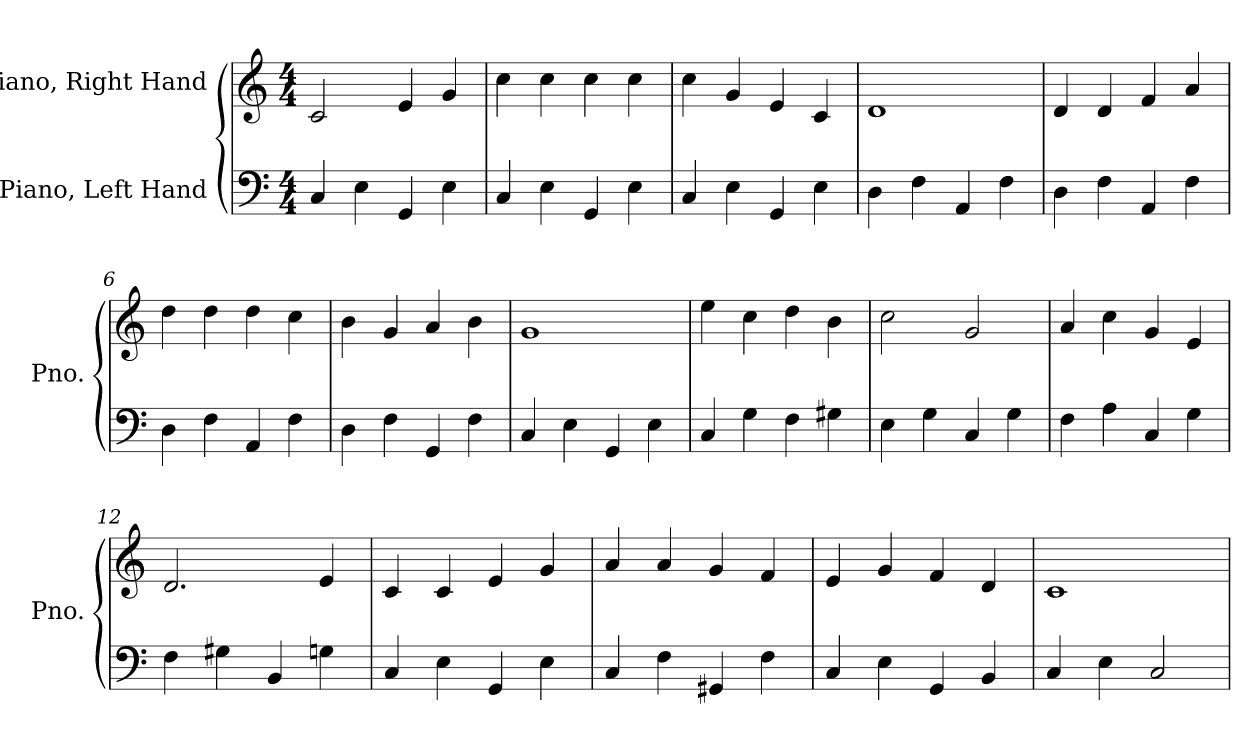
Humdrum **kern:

**kern	**kern
*part2	*part1
*staff2	*staff1
*I"Piano, Left Hand	*I"Piano, Right Hand
*I'Pno.	*I'Pno.
*clefF4	*clefG2
*k[]	*k[]
*M4/4	*M4/4
*MM140	*MM140
=1	=1
4C/	2c/
4E\	.
4GG/	4e/
4E\	4g/
=2	=2
4C/	4cc\
4E\	4cc\
4GG/	4cc\
4E\	4cc\
=3	=3
4C/	4cc\
4E\	4g/
4GG/	4e/
4E\	4c/
=4	=4
4D\	1d
4F\	.
4AA/	.
4F\	.
=5	=5
4D\	4d/
4F\	4d/
4AA/	4f/
4F\	4a/
=6	=6
4D\	4dd\
4F\	4dd\
4AA/	4dd\
4F\	4cc\
=7	=7
4D\	4b\
4F\	4g/
4GG/	4a/
4F\	4b\
!!LO:LB:g=z
=8	=8
4C/	1g
4E\	.
4GG/	.
4E\	.
=9	=9
4C/	4ee\
4G\	4cc\
4F\	4dd\
4G#X\	4b\
=10	=10
4E\	2cc\
4G\	.
4C/	2g/
4G\	.
=11	=11
4F\	4a/
4A\	4cc\
4C/	4g/
4G\	4e/
=12	=12
4F\	2.d/
4G#X\	.
4BB/	.
4Gn\	4e/
=13	=13
4C/	4c/
4E\	4c/
4GG/	4e/
4E\	4g/
=14	=14
4C/	4a/
4F\	4a/
4GG#X/	4g/
4F\	4f/
=15	=15
4C/	4e/
4E\	4g/
4GG/	4f/
4BB/	4d/
!!LO:LB:g=z
=16	=16
4C/	1c
4E\	.
2C/	.
=	=
*-	*-
